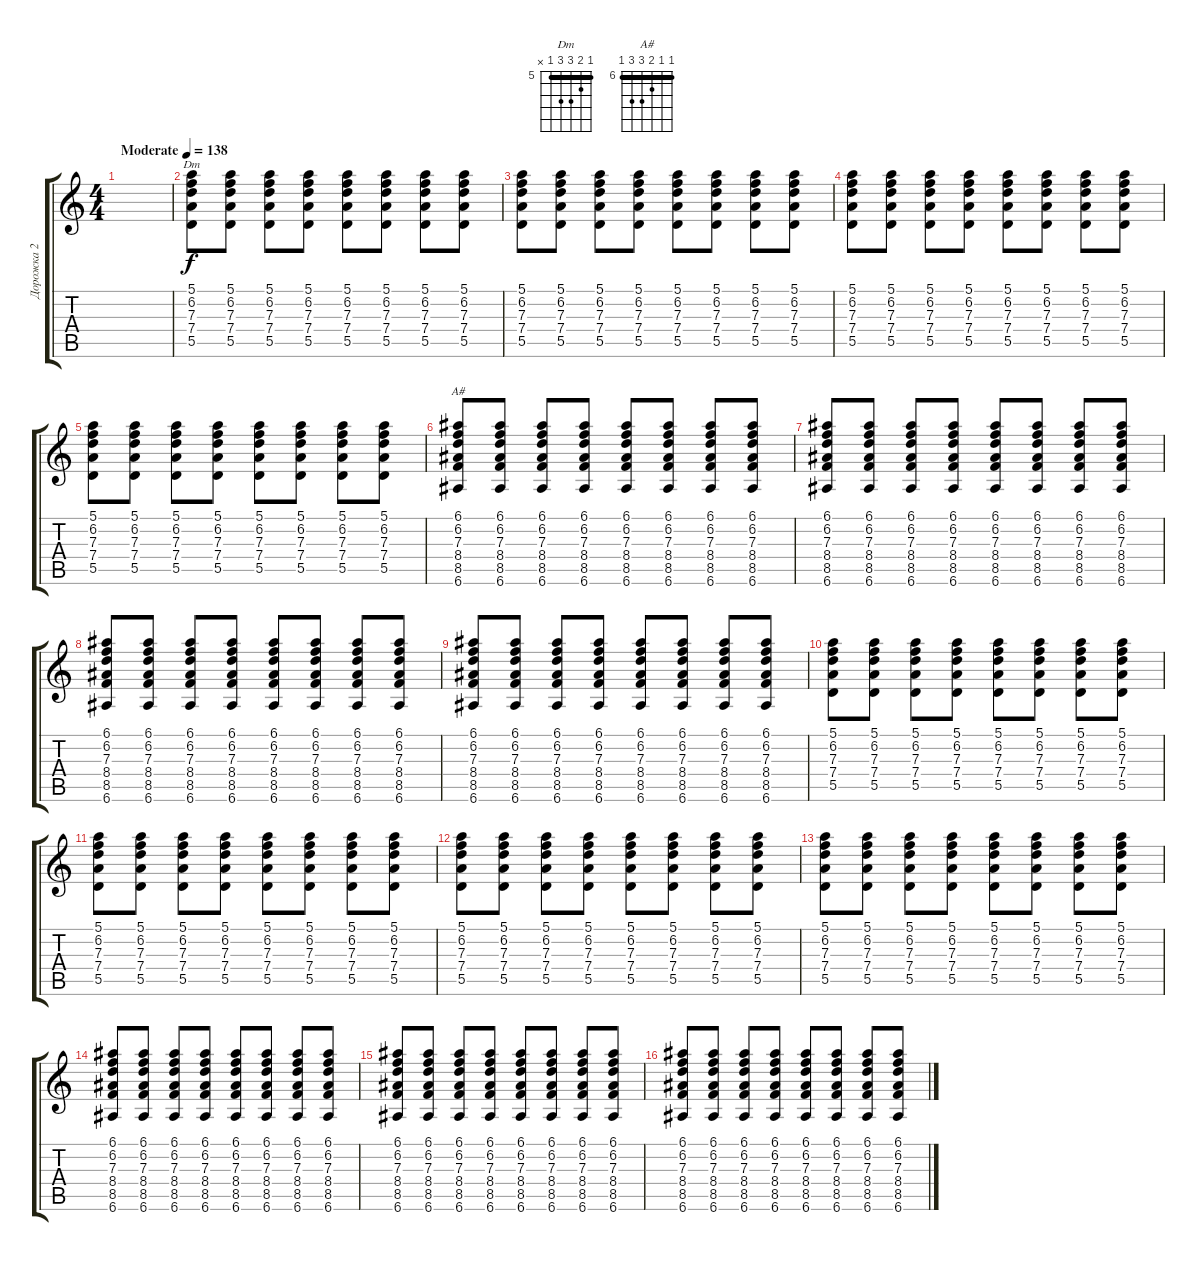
\track ("Дорожка 2" "Дорожка 2") {instrument acousticguitarsteel}
\staff {score tabs}
\tuning (E4 B3 G3 D3 A2 E2) {hide}
\chord ("Dm" 5 6 7 7 5 x) {firstfret 5 barre 5}
\chord ("A#" 6 6 7 8 8 6) {firstfret 6 barre 6}
\ts (4 4)
\tempo (138 "Moderate")
\clef g2
\ks c
|
(5.1 6.2 7.3 7.4 5.5).8{ch "Dm"} (5.1 6.2 7.3 7.4 5.5).8 (5.1 6.2 7.3 7.4 5.5).8 (5.1 6.2 7.3 7.4 5.5).8 (5.1 6.2 7.3 7.4 5.5).8 (5.1 6.2 7.3 7.4 5.5).8 (5.1 6.2 7.3 7.4 5.5).8 (5.1 6.2 7.3 7.4 5.5).8 |
(5.1 6.2 7.3 7.4 5.5).8 (5.1 6.2 7.3 7.4 5.5).8 (5.1 6.2 7.3 7.4 5.5).8 (5.1 6.2 7.3 7.4 5.5).8 (5.1 6.2 7.3 7.4 5.5).8 (5.1 6.2 7.3 7.4 5.5).8 (5.1 6.2 7.3 7.4 5.5).8 (5.1 6.2 7.3 7.4 5.5).8 |
(5.1 6.2 7.3 7.4 5.5).8 (5.1 6.2 7.3 7.4 5.5).8 (5.1 6.2 7.3 7.4 5.5).8 (5.1 6.2 7.3 7.4 5.5).8 (5.1 6.2 7.3 7.4 5.5).8 (5.1 6.2 7.3 7.4 5.5).8 (5.1 6.2 7.3 7.4 5.5).8 (5.1 6.2 7.3 7.4 5.5).8 |
(5.1 6.2 7.3 7.4 5.5).8 (5.1 6.2 7.3 7.4 5.5).8 (5.1 6.2 7.3 7.4 5.5).8 (5.1 6.2 7.3 7.4 5.5).8 (5.1 6.2 7.3 7.4 5.5).8 (5.1 6.2 7.3 7.4 5.5).8 (5.1 6.2 7.3 7.4 5.5).8 (5.1 6.2 7.3 7.4 5.5).8 |
(6.1 6.2 7.3 8.4 8.5 6.6).8{ch "A#"} (6.1 6.2 7.3 8.4 8.5 6.6).8 (6.1 6.2 7.3 8.4 8.5 6.6).8 (6.1 6.2 7.3 8.4 8.5 6.6).8 (6.1 6.2 7.3 8.4 8.5 6.6).8 (6.1 6.2 7.3 8.4 8.5 6.6).8 (6.1 6.2 7.3 8.4 8.5 6.6).8 (6.1 6.2 7.3 8.4 8.5 6.6).8 |
(6.1 6.2 7.3 8.4 8.5 6.6).8 (6.1 6.2 7.3 8.4 8.5 6.6).8 (6.1 6.2 7.3 8.4 8.5 6.6).8 (6.1 6.2 7.3 8.4 8.5 6.6).8 (6.1 6.2 7.3 8.4 8.5 6.6).8 (6.1 6.2 7.3 8.4 8.5 6.6).8 (6.1 6.2 7.3 8.4 8.5 6.6).8 (6.1 6.2 7.3 8.4 8.5 6.6).8 |
(6.1 6.2 7.3 8.4 8.5 6.6).8 (6.1 6.2 7.3 8.4 8.5 6.6).8 (6.1 6.2 7.3 8.4 8.5 6.6).8 (6.1 6.2 7.3 8.4 8.5 6.6).8 (6.1 6.2 7.3 8.4 8.5 6.6).8 (6.1 6.2 7.3 8.4 8.5 6.6).8 (6.1 6.2 7.3 8.4 8.5 6.6).8 (6.1 6.2 7.3 8.4 8.5 6.6).8 |
(6.1 6.2 7.3 8.4 8.5 6.6).8 (6.1 6.2 7.3 8.4 8.5 6.6).8 (6.1 6.2 7.3 8.4 8.5 6.6).8 (6.1 6.2 7.3 8.4 8.5 6.6).8 (6.1 6.2 7.3 8.4 8.5 6.6).8 (6.1 6.2 7.3 8.4 8.5 6.6).8 (6.1 6.2 7.3 8.4 8.5 6.6).8 (6.1 6.2 7.3 8.4 8.5 6.6).8 |
(5.1 6.2 7.3 7.4 5.5).8 (5.1 6.2 7.3 7.4 5.5).8 (5.1 6.2 7.3 7.4 5.5).8 (5.1 6.2 7.3 7.4 5.5).8 (5.1 6.2 7.3 7.4 5.5).8 (5.1 6.2 7.3 7.4 5.5).8 (5.1 6.2 7.3 7.4 5.5).8 (5.1 6.2 7.3 7.4 5.5).8 |
(5.1 6.2 7.3 7.4 5.5).8 (5.1 6.2 7.3 7.4 5.5).8 (5.1 6.2 7.3 7.4 5.5).8 (5.1 6.2 7.3 7.4 5.5).8 (5.1 6.2 7.3 7.4 5.5).8 (5.1 6.2 7.3 7.4 5.5).8 (5.1 6.2 7.3 7.4 5.5).8 (5.1 6.2 7.3 7.4 5.5).8 |
(5.1 6.2 7.3 7.4 5.5).8 (5.1 6.2 7.3 7.4 5.5).8 (5.1 6.2 7.3 7.4 5.5).8 (5.1 6.2 7.3 7.4 5.5).8 (5.1 6.2 7.3 7.4 5.5).8 (5.1 6.2 7.3 7.4 5.5).8 (5.1 6.2 7.3 7.4 5.5).8 (5.1 6.2 7.3 7.4 5.5).8 |
(5.1 6.2 7.3 7.4 5.5).8 (5.1 6.2 7.3 7.4 5.5).8 (5.1 6.2 7.3 7.4 5.5).8 (5.1 6.2 7.3 7.4 5.5).8 (5.1 6.2 7.3 7.4 5.5).8 (5.1 6.2 7.3 7.4 5.5).8 (5.1 6.2 7.3 7.4 5.5).8 (5.1 6.2 7.3 7.4 5.5).8 |
(6.1 6.2 7.3 8.4 8.5 6.6).8 (6.1 6.2 7.3 8.4 8.5 6.6).8 (6.1 6.2 7.3 8.4 8.5 6.6).8 (6.1 6.2 7.3 8.4 8.5 6.6).8 (6.1 6.2 7.3 8.4 8.5 6.6).8 (6.1 6.2 7.3 8.4 8.5 6.6).8 (6.1 6.2 7.3 8.4 8.5 6.6).8 (6.1 6.2 7.3 8.4 8.5 6.6).8 |
(6.1 6.2 7.3 8.4 8.5 6.6).8 (6.1 6.2 7.3 8.4 8.5 6.6).8 (6.1 6.2 7.3 8.4 8.5 6.6).8 (6.1 6.2 7.3 8.4 8.5 6.6).8 (6.1 6.2 7.3 8.4 8.5 6.6).8 (6.1 6.2 7.3 8.4 8.5 6.6).8 (6.1 6.2 7.3 8.4 8.5 6.6).8 (6.1 6.2 7.3 8.4 8.5 6.6).8 |
(6.1 6.2 7.3 8.4 8.5 6.6).8 (6.1 6.2 7.3 8.4 8.5 6.6).8 (6.1 6.2 7.3 8.4 8.5 6.6).8 (6.1 6.2 7.3 8.4 8.5 6.6).8 (6.1 6.2 7.3 8.4 8.5 6.6).8 (6.1 6.2 7.3 8.4 8.5 6.6).8 (6.1 6.2 7.3 8.4 8.5 6.6).8 (6.1 6.2 7.3 8.4 8.5 6.6).8
